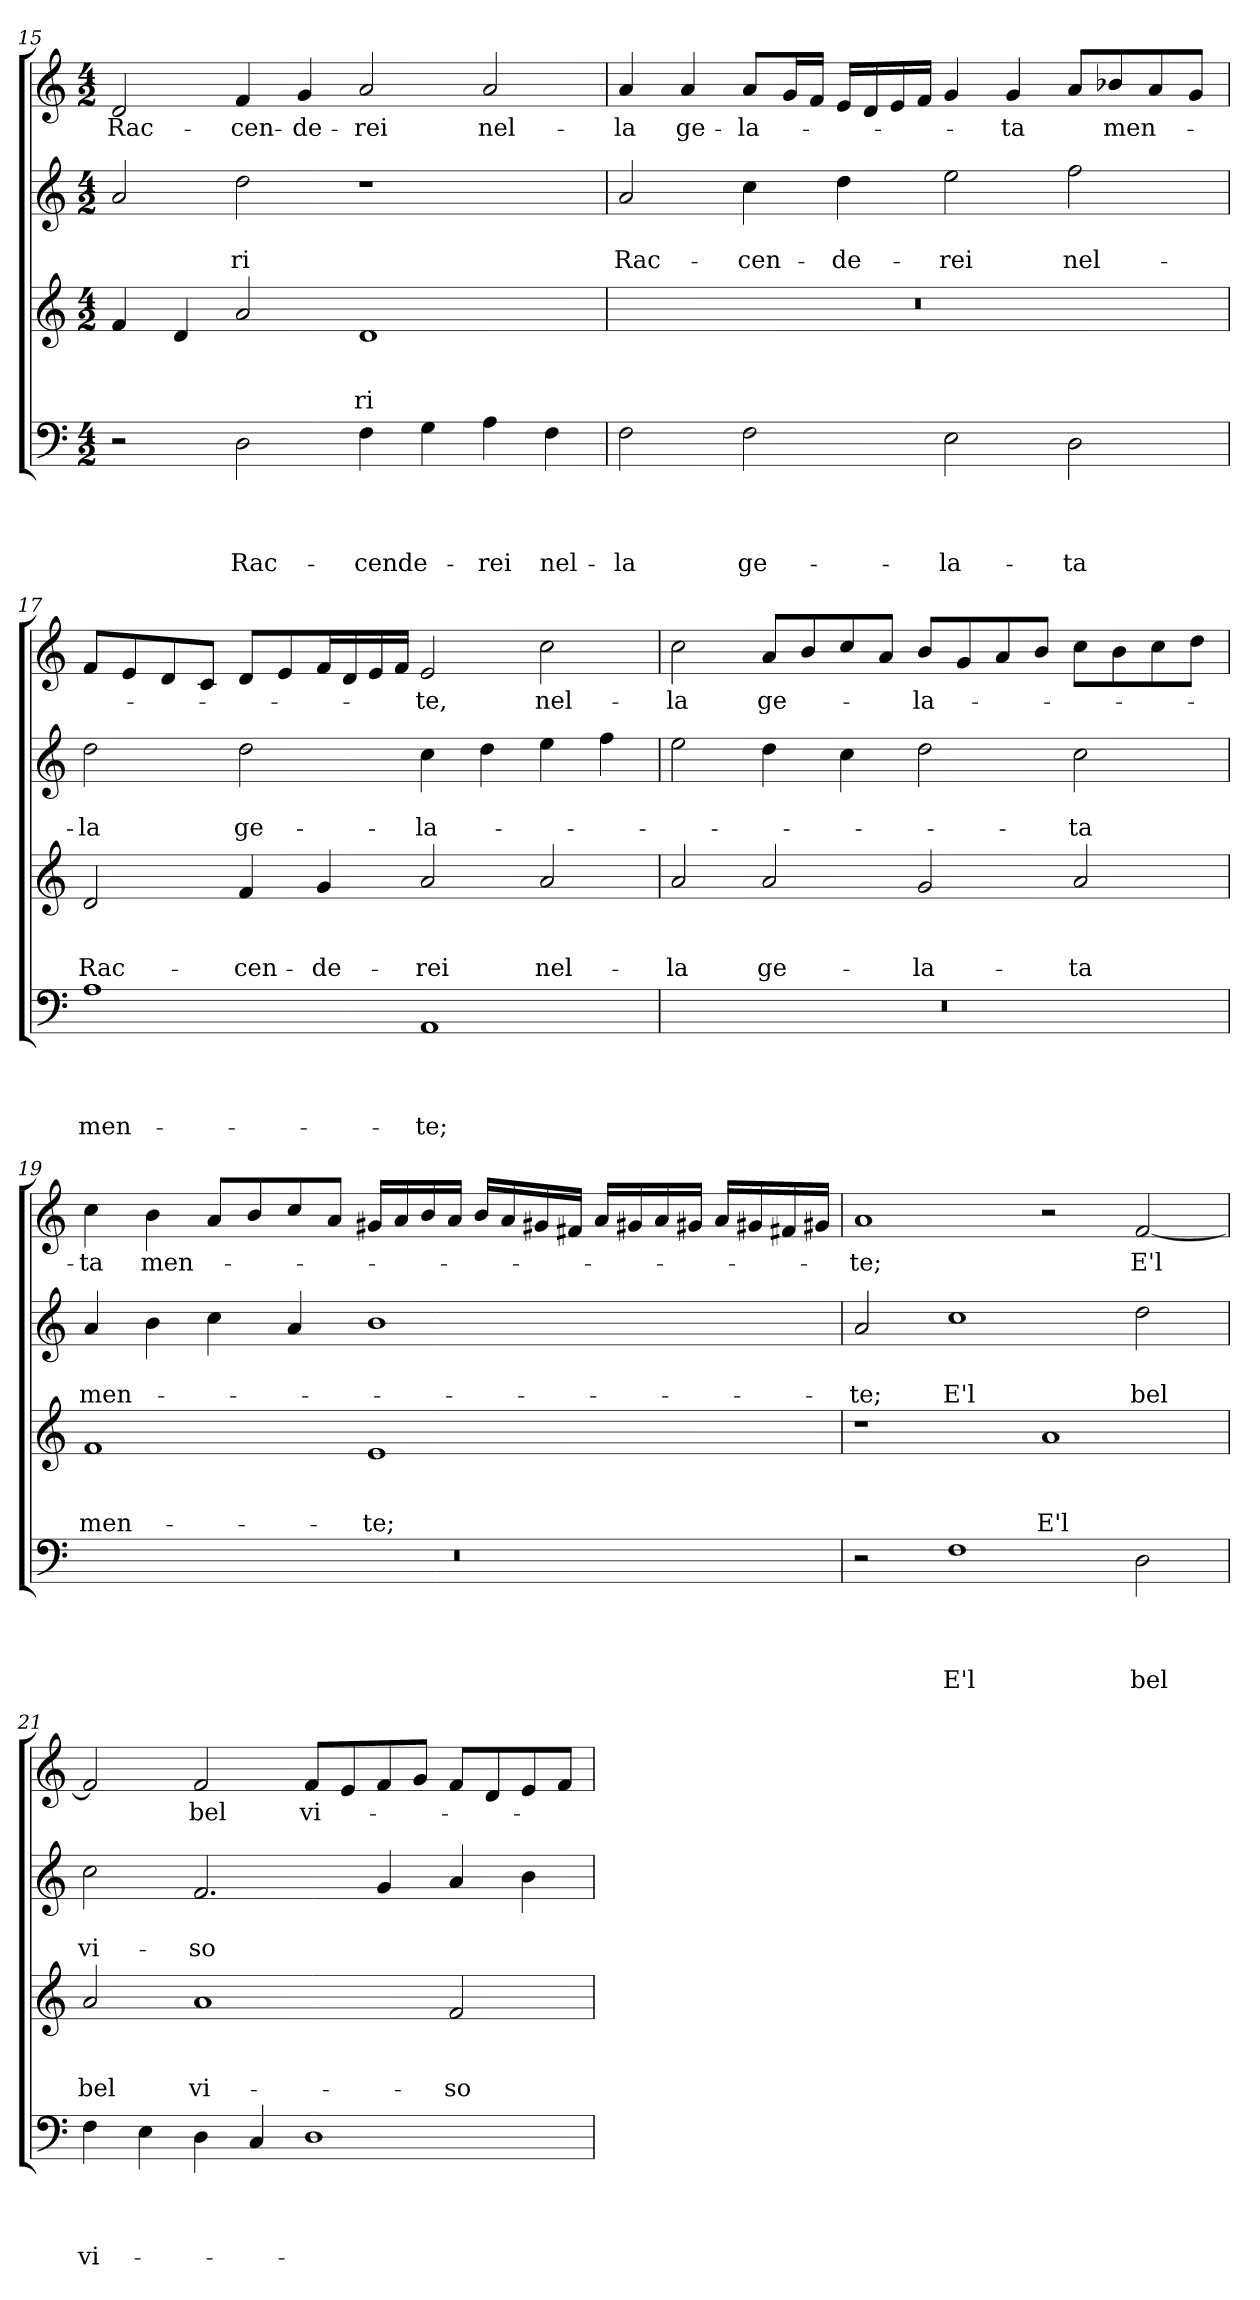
**kern	**text	**text	**text	**text	**kern	**text	**text	**text	**kern	**text	**text	**kern	**text
*part4	*part4	*part4	*part4	*part4	*part3	*part3	*part3	*part3	*part2	*part2	*part2	*part1	*part1
*staff4	*staff4	*staff4	*staff4	*staff4	*staff3	*staff3	*staff3	*staff3	*staff2	*staff2	*staff2	*staff1	*staff1
!!LO:LB:g=z
*clefF4	*	*	*	*	*clefG2	*	*	*	*clefG2	*	*	*clefG2	*
*	*	*	*	*	*ITrd7c12	*	*	*	*ITrd7c12	*	*	*	*
*k[]	*	*	*	*	*k[]	*	*	*	*k[]	*	*	*k[]	*
*C:	*	*	*	*	*C:	*	*	*	*C:	*	*	*C:	*
*M4/2	*	*	*	*	*M4/2	*	*	*	*M4/2	*	*	*M4/2	*
=15	=15	=15	=15	=15	=15	=15	=15	=15	=15	=15	=15	=15	=15
!	!	!	!	!	!	!	!	!	!	!	!	!	!LO:LY:b
2r	.	.	.	.	4F/	.	.	.	2A/	.	.	2d/	Rac-
.	.	.	.	.	4D/	.	.	.	.	.	.	.	.
!	!	!	!	!LO:LY:b	!	!	!	!	!	!	!LO:LY:b	!	!LO:LY:b
2D\	.	.	.	Rac-	2A/	.	.	.	2d\	.	-ri	4f/	-cen-
!	!	!	!	!	!	!	!	!	!	!	!	!	!LO:LY:b
.	.	.	.	.	.	.	.	.	.	.	.	4g/	-de-
!	!	!	!	!LO:LY:b	!	!	!	!LO:LY:b	!	!	!	!	!LO:LY:b
4F\	.	.	.	-cen­de-	1D	.	.	-ri	1r	.	.	2a/	-rei
4G\	.	.	.	.	.	.	.	.	.	.	.	.	.
!	!	!	!	!LO:LY:b	!	!	!	!	!	!	!	!	!LO:LY:b
4A\	.	.	.	-rei	.	.	.	.	.	.	.	2a/	nel-
!	!	!	!	!LO:LY:b	!	!	!	!	!	!	!	!	!
4F\	.	.	.	nel-	.	.	.	.	.	.	.	.	.
=16	=16	=16	=16	=16	=16	=16	=16	=16	=16	=16	=16	=16	=16
!	!	!	!	!LO:LY:b	!LO:N:vis=1	!	!	!	!	!	!LO:LY:b	!	!LO:LY:b
2F\	.	.	.	-la	0r	.	.	.	2A/	.	Rac-	4a/	-la
!	!	!	!	!	!	!	!	!	!	!	!	!	!LO:LY:b
.	.	.	.	.	.	.	.	.	.	.	.	4a/	ge-
!	!	!	!	!LO:LY:b	!	!	!	!	!	!	!LO:LY:b	!	!LO:LY:b
2F\	.	.	.	ge-	.	.	.	.	4c\	.	-cen-	8a/L	-la-
.	.	.	.	.	.	.	.	.	.	.	.	16g/L	.
.	.	.	.	.	.	.	.	.	.	.	.	16f/JJ	.
!	!	!	!	!	!	!	!	!	!	!	!LO:LY:b	!	!
.	.	.	.	.	.	.	.	.	4d\	.	-de-	16e/LL	.
.	.	.	.	.	.	.	.	.	.	.	.	16d/	.
.	.	.	.	.	.	.	.	.	.	.	.	16e/	.
.	.	.	.	.	.	.	.	.	.	.	.	16f/JJ	.
!	!	!	!	!LO:LY:b	!	!	!	!	!	!	!LO:LY:b	!	!
2E\	.	.	.	-la-	.	.	.	.	2e\	.	-rei	4g/	.
!	!	!	!	!	!	!	!	!	!	!	!	!	!LO:LY:b
.	.	.	.	.	.	.	.	.	.	.	.	4g/	-ta
!	!	!	!	!LO:LY:b	!	!	!	!	!	!	!LO:LY:b	!	!
2D\	.	.	.	-ta	.	.	.	.	2f\	.	nel-	8a/L	.
!	!	!	!	!	!	!	!	!	!	!	!	!	!LO:LY:b
.	.	.	.	.	.	.	.	.	.	.	.	8b-i/	men-
.	.	.	.	.	.	.	.	.	.	.	.	8a/	.
.	.	.	.	.	.	.	.	.	.	.	.	8g/J	.
=17	=17	=17	=17	=17	=17	=17	=17	=17	=17	=17	=17	=17	=17
!	!	!	!	!LO:LY:b	!	!	!	!LO:LY:b	!	!	!LO:LY:b	!	!
1A	.	.	.	men-	2D/	.	.	Rac-	2d\	.	-la	8f/L	.
.	.	.	.	.	.	.	.	.	.	.	.	8e/	.
.	.	.	.	.	.	.	.	.	.	.	.	8d/	.
.	.	.	.	.	.	.	.	.	.	.	.	8c/J	.
!	!	!	!	!	!	!	!	!LO:LY:b	!	!	!LO:LY:b	!	!
.	.	.	.	.	4F/	.	.	-cen-	2d\	.	ge-	8d/L	.
.	.	.	.	.	.	.	.	.	.	.	.	8e/	.
!	!	!	!	!	!	!	!	!LO:LY:b	!	!	!	!	!
.	.	.	.	.	4G/	.	.	-de-	.	.	.	16f/L	.
.	.	.	.	.	.	.	.	.	.	.	.	16d/	.
.	.	.	.	.	.	.	.	.	.	.	.	16e/	.
.	.	.	.	.	.	.	.	.	.	.	.	16f/JJ	.
!	!	!	!	!LO:LY:b	!	!	!	!LO:LY:b	!	!	!LO:LY:b	!	!LO:LY:b
1AA	.	.	.	-te;	2A/	.	.	-rei	4c\	.	-la-	2e/	-te,
.	.	.	.	.	.	.	.	.	4d\	.	.	.	.
!	!	!	!	!	!	!	!	!LO:LY:b	!	!	!	!	!LO:LY:b
.	.	.	.	.	2A/	.	.	nel-	4e\	.	.	2cc\	nel-
.	.	.	.	.	.	.	.	.	4f\	.	.	.	.
!!LO:PB:g=z
=18	=18	=18	=18	=18	=18	=18	=18	=18	=18	=18	=18	=18	=18
!LO:N:vis=1	!	!	!	!	!	!	!	!LO:LY:b	!	!	!	!	!LO:LY:b
0r	.	.	.	.	2A/	.	.	-la	2e\	.	.	2cc\	-la
!	!	!	!	!	!	!	!	!LO:LY:b	!	!	!	!	!LO:LY:b
.	.	.	.	.	2A/	.	.	ge-	4d\	.	.	8a/L	ge-
.	.	.	.	.	.	.	.	.	.	.	.	8b/	.
.	.	.	.	.	.	.	.	.	4c\	.	.	8cc/	.
.	.	.	.	.	.	.	.	.	.	.	.	8a/J	.
!	!	!	!	!	!	!	!	!LO:LY:b	!	!	!	!	!LO:LY:b
.	.	.	.	.	2G/	.	.	-la-	2d\	.	.	8b/L	-la-
.	.	.	.	.	.	.	.	.	.	.	.	8g/	.
.	.	.	.	.	.	.	.	.	.	.	.	8a/	.
.	.	.	.	.	.	.	.	.	.	.	.	8b/J	.
!	!	!	!	!	!	!	!	!LO:LY:b	!	!	!LO:LY:b	!	!
.	.	.	.	.	2A/	.	.	-ta	2c\	.	-ta	8cc\L	.
.	.	.	.	.	.	.	.	.	.	.	.	8b\	.
.	.	.	.	.	.	.	.	.	.	.	.	8cc\	.
.	.	.	.	.	.	.	.	.	.	.	.	8dd\J	.
=19	=19	=19	=19	=19	=19	=19	=19	=19	=19	=19	=19	=19	=19
!LO:N:vis=1	!	!	!	!	!	!	!	!LO:LY:b	!	!	!LO:LY:b	!	!LO:LY:b
0r	.	.	.	.	1F	.	.	men-	4A/	.	men-	4cc\	-ta
!	!	!	!	!	!	!	!	!	!	!	!	!	!LO:LY:b
.	.	.	.	.	.	.	.	.	4B\	.	.	4b\	men-
.	.	.	.	.	.	.	.	.	4c\	.	.	8a/L	.
.	.	.	.	.	.	.	.	.	.	.	.	8b/	.
.	.	.	.	.	.	.	.	.	4A/	.	.	8cc/	.
.	.	.	.	.	.	.	.	.	.	.	.	8a/J	.
!	!	!	!	!	!	!	!	!LO:LY:b	!	!	!	!	!
.	.	.	.	.	1E	.	.	-te;	1B	.	.	16g#X/LL	.
.	.	.	.	.	.	.	.	.	.	.	.	16a/	.
.	.	.	.	.	.	.	.	.	.	.	.	16b/	.
.	.	.	.	.	.	.	.	.	.	.	.	16a/JJ	.
.	.	.	.	.	.	.	.	.	.	.	.	16b/LL	.
.	.	.	.	.	.	.	.	.	.	.	.	16a/	.
.	.	.	.	.	.	.	.	.	.	.	.	16g#X/	.
.	.	.	.	.	.	.	.	.	.	.	.	16f#X/JJ	.
.	.	.	.	.	.	.	.	.	.	.	.	16a/LL	.
.	.	.	.	.	.	.	.	.	.	.	.	16g#X/	.
.	.	.	.	.	.	.	.	.	.	.	.	16a/	.
.	.	.	.	.	.	.	.	.	.	.	.	16g#X/JJ	.
.	.	.	.	.	.	.	.	.	.	.	.	16a/LL	.
.	.	.	.	.	.	.	.	.	.	.	.	16g#X/	.
.	.	.	.	.	.	.	.	.	.	.	.	16f#X/	.
.	.	.	.	.	.	.	.	.	.	.	.	16g#X/JJ	.
!!LO:LB:g=z
=20	=20	=20	=20	=20	=20	=20	=20	=20	=20	=20	=20	=20	=20
!	!	!	!	!	!	!	!	!	!	!	!LO:LY:b	!	!LO:LY:b
2r	.	.	.	.	1r	.	.	.	2A/	.	-te;	1a	-te;
!	!	!	!	!LO:LY:b	!	!	!	!	!	!	!LO:LY:b	!	!
1F	.	.	.	E'l	.	.	.	.	1c	.	E'l	.	.
!	!	!	!	!	!	!	!	!LO:LY:b	!	!	!	!	!
.	.	.	.	.	1A	.	.	E'l	.	.	.	2r	.
!	!	!	!	!LO:LY:b	!	!	!	!	!	!	!LO:LY:b	!	!LO:LY:b
2D\	.	.	.	bel	.	.	.	.	2d\	.	bel	[<2f/	E'l
=21	=21	=21	=21	=21	=21	=21	=21	=21	=21	=21	=21	=21	=21
!	!	!	!	!LO:LY:b	!	!	!	!LO:LY:b	!	!	!LO:LY:b	!	!
4F\	.	.	.	vi-	2A/	.	.	bel	2c\	.	vi-	2f/]	.
4E\	.	.	.	.	.	.	.	.	.	.	.	.	.
!	!	!	!	!	!	!	!	!LO:LY:b	!	!	!LO:LY:b	!	!LO:LY:b
4D\	.	.	.	.	1A	.	.	vi-	2.F/	.	-so	2f/	bel
4C/	.	.	.	.	.	.	.	.	.	.	.	.	.
!	!	!	!	!	!	!	!	!	!	!	!	!	!LO:LY:b
1D	.	.	.	.	.	.	.	.	.	.	.	8f/L	vi-
.	.	.	.	.	.	.	.	.	.	.	.	8e/	.
.	.	.	.	.	.	.	.	.	4G/	.	.	8f/	.
.	.	.	.	.	.	.	.	.	.	.	.	8g/J	.
!	!	!	!	!	!	!	!	!LO:LY:b	!	!	!	!	!
.	.	.	.	.	2F/	.	.	-so	4A/	.	.	8f/L	.
.	.	.	.	.	.	.	.	.	.	.	.	8d/	.
.	.	.	.	.	.	.	.	.	4B\	.	.	8e/	.
.	.	.	.	.	.	.	.	.	.	.	.	8f/J	.
=	=	=	=	=	=	=	=	=	=	=	=	=	=
*-	*-	*-	*-	*-	*-	*-	*-	*-	*-	*-	*-	*-	*-
